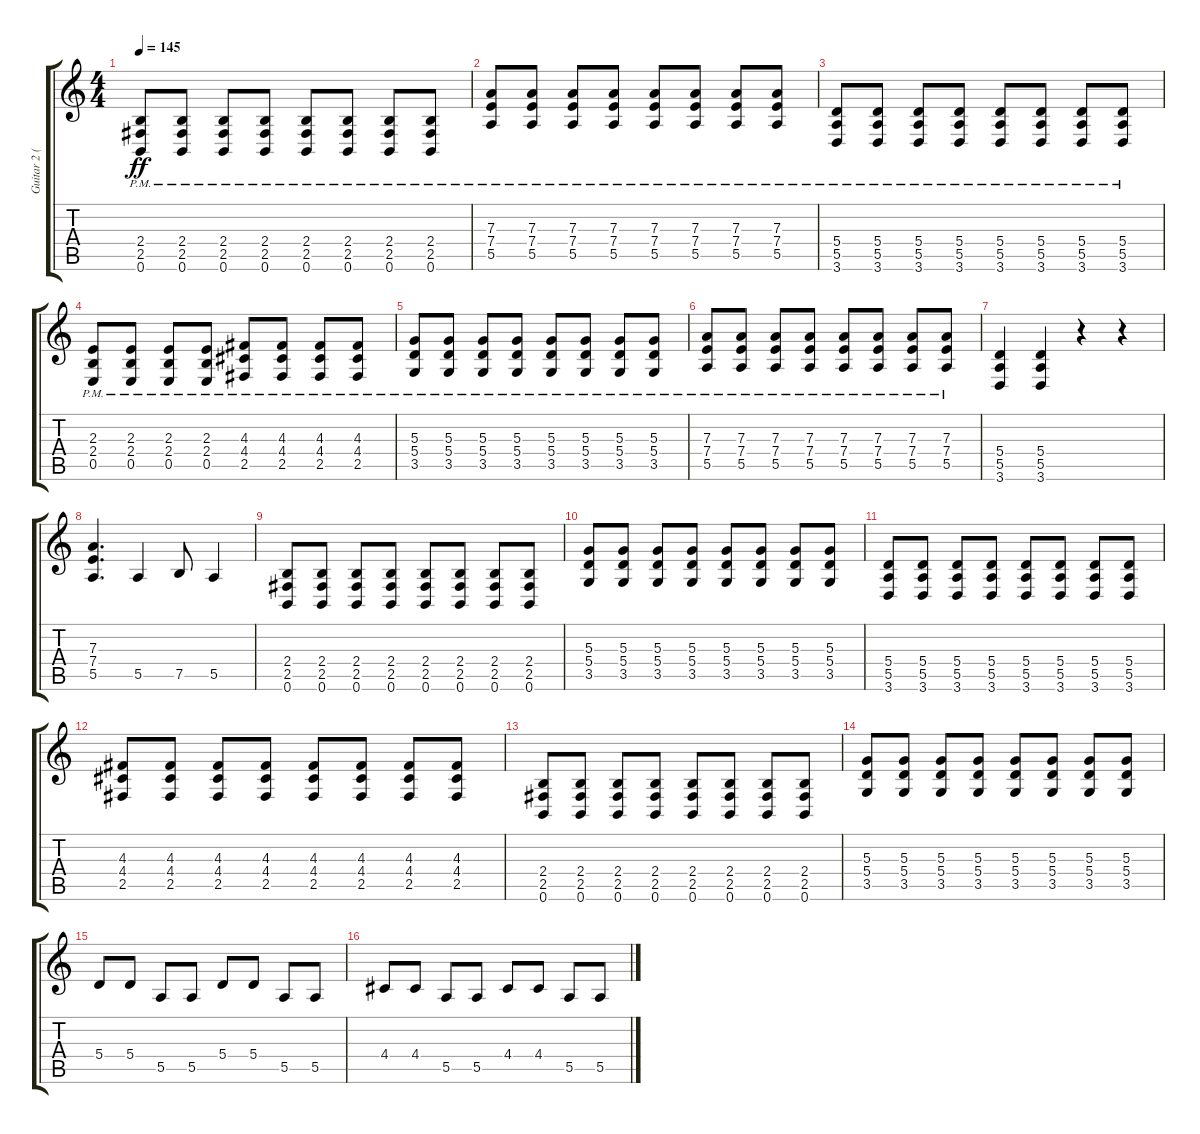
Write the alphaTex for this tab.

\track ("Guitar 2 ( B Tuning )" "Guitar 2 (") {instrument overdrivenguitar}
\staff {score tabs}
\tuning (B3 Gb3 D3 A2 E2 B1) {hide}
\ts (4 4)
\tempo 145
\clef g2
\ks c
(2.4{pm} 2.5{pm} 0.6{pm}).8{dy ff} (2.4{pm} 2.5{pm} 0.6{pm}).8 (2.4{pm} 2.5{pm} 0.6{pm}).8 (2.4{pm} 2.5{pm} 0.6{pm}).8 (2.4{pm} 2.5{pm} 0.6{pm}).8 (2.4{pm} 2.5{pm} 0.6{pm}).8 (2.4{pm} 2.5{pm} 0.6{pm}).8 (2.4{pm} 2.5{pm} 0.6{pm}).8 |
(7.3{pm} 7.4{pm} 5.5{pm}).8 (7.3{pm} 7.4{pm} 5.5{pm}).8 (7.3{pm} 7.4{pm} 5.5{pm}).8 (7.3{pm} 7.4{pm} 5.5{pm}).8 (7.3{pm} 7.4{pm} 5.5{pm}).8 (7.3{pm} 7.4{pm} 5.5{pm}).8 (7.3{pm} 7.4{pm} 5.5{pm}).8 (7.3{pm} 7.4{pm} 5.5{pm}).8 |
(5.4{pm} 5.5{pm} 3.6{pm}).8 (5.4{pm} 5.5{pm} 3.6{pm}).8 (5.4{pm} 5.5{pm} 3.6{pm}).8 (5.4{pm} 5.5{pm} 3.6{pm}).8 (5.4{pm} 5.5{pm} 3.6{pm}).8 (5.4{pm} 5.5{pm} 3.6{pm}).8 (5.4{pm} 5.5{pm} 3.6{pm}).8 (5.4{pm} 5.5{pm} 3.6{pm}).8 |
(2.3{pm} 2.4{pm} 0.5{pm}).8 (2.3{pm} 2.4{pm} 0.5{pm}).8 (2.3{pm} 2.4{pm} 0.5{pm}).8 (2.3{pm} 2.4{pm} 0.5{pm}).8 (4.3{pm} 4.4{pm} 2.5{pm}).8 (4.3{pm} 4.4{pm} 2.5{pm}).8 (4.3{pm} 4.4{pm} 2.5{pm}).8 (4.3{pm} 4.4{pm} 2.5{pm}).8 |
(5.3{pm} 5.4{pm} 3.5{pm}).8 (5.3{pm} 5.4{pm} 3.5{pm}).8 (5.3{pm} 5.4{pm} 3.5{pm}).8 (5.3{pm} 5.4{pm} 3.5{pm}).8 (5.3{pm} 5.4{pm} 3.5{pm}).8 (5.3{pm} 5.4{pm} 3.5{pm}).8 (5.3{pm} 5.4{pm} 3.5{pm}).8 (5.3{pm} 5.4{pm} 3.5{pm}).8 |
(7.3{pm} 7.4{pm} 5.5{pm}).8 (7.3{pm} 7.4{pm} 5.5{pm}).8 (7.3{pm} 7.4{pm} 5.5{pm}).8 (7.3{pm} 7.4{pm} 5.5{pm}).8 (7.3{pm} 7.4{pm} 5.5{pm}).8 (7.3{pm} 7.4{pm} 5.5{pm}).8 (7.3{pm} 7.4{pm} 5.5{pm}).8 (7.3{pm} 7.4{pm} 5.5{pm}).8 |
(5.4 5.5 3.6).4 (5.4 5.5 3.6).4 r.4 r.4 |
(7.3 7.4 5.5).4{d} 5.5.4 7.5.8 5.5.4 |
(2.4 2.5 0.6).8 (2.4 2.5 0.6).8 (2.4 2.5 0.6).8 (2.4 2.5 0.6).8 (2.4 2.5 0.6).8 (2.4 2.5 0.6).8 (2.4 2.5 0.6).8 (2.4 2.5 0.6).8 |
(5.3 5.4 3.5).8 (5.3 5.4 3.5).8 (5.3 5.4 3.5).8 (5.3 5.4 3.5).8 (5.3 5.4 3.5).8 (5.3 5.4 3.5).8 (5.3 5.4 3.5).8 (5.3 5.4 3.5).8 |
(5.4 5.5 3.6).8 (5.4 5.5 3.6).8 (5.4 5.5 3.6).8 (5.4 5.5 3.6).8 (5.4 5.5 3.6).8 (5.4 5.5 3.6).8 (5.4 5.5 3.6).8 (5.4 5.5 3.6).8 |
(4.3 4.4 2.5).8 (4.3 4.4 2.5).8 (4.3 4.4 2.5).8 (4.3 4.4 2.5).8 (4.3 4.4 2.5).8 (4.3 4.4 2.5).8 (4.3 4.4 2.5).8 (4.3 4.4 2.5).8 |
(2.4 2.5 0.6).8 (2.4 2.5 0.6).8 (2.4 2.5 0.6).8 (2.4 2.5 0.6).8 (2.4 2.5 0.6).8 (2.4 2.5 0.6).8 (2.4 2.5 0.6).8 (2.4 2.5 0.6).8 |
(5.3 5.4 3.5).8 (5.3 5.4 3.5).8 (5.3 5.4 3.5).8 (5.3 5.4 3.5).8 (5.3 5.4 3.5).8 (5.3 5.4 3.5).8 (5.3 5.4 3.5).8 (5.3 5.4 3.5).8 |
5.4.8 5.4.8 5.5.8 5.5.8 5.4.8 5.4.8 5.5.8 5.5.8 |
4.4.8 4.4.8 5.5.8 5.5.8 4.4.8 4.4.8 5.5.8 5.5.8
